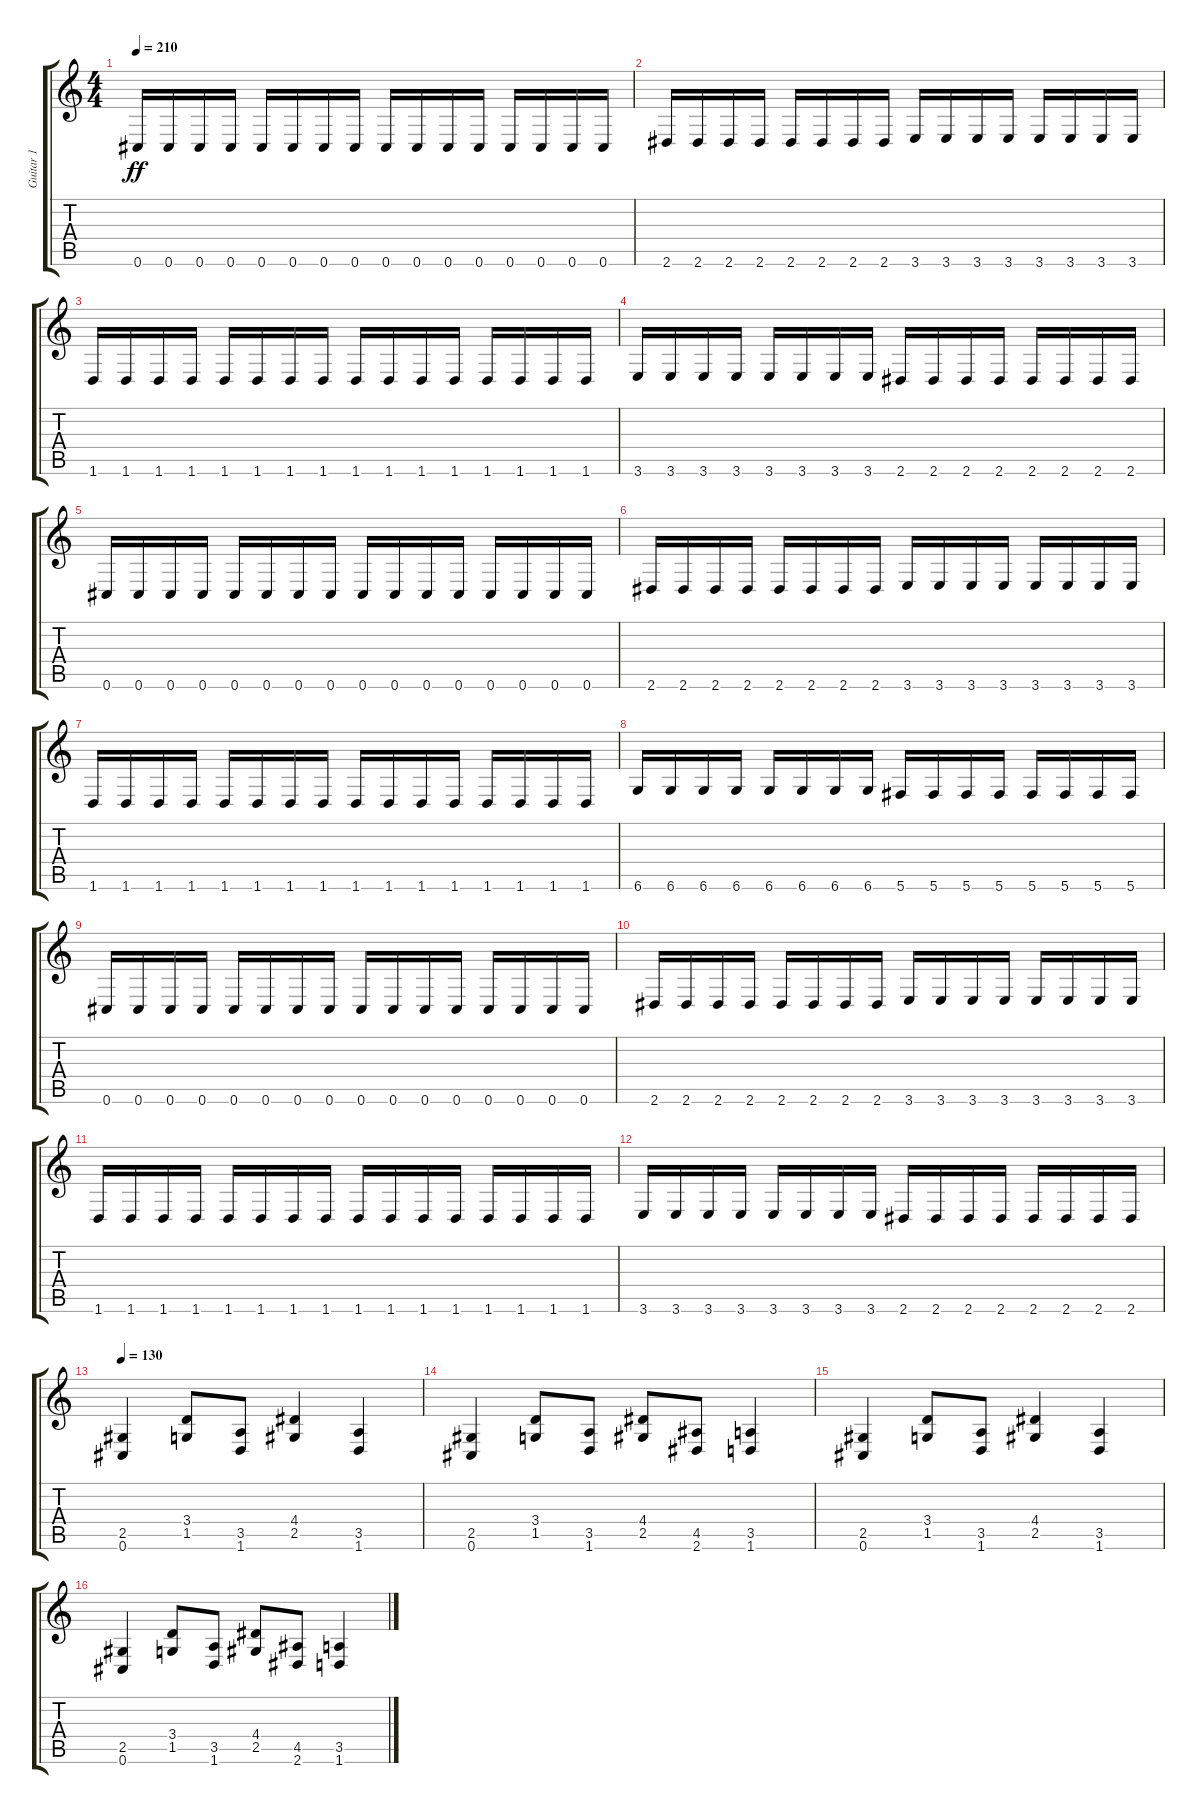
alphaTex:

\track ("Guitar 1" "Guitar 1") {instrument distortionguitar}
\staff {score tabs}
\tuning (Db4 Ab3 E3 B2 Gb2 Db2) {hide}
\ts (4 4)
\tempo 210
\clef g2
\ks c
0.6.16{dy ff} 0.6.16 0.6.16 0.6.16 0.6.16 0.6.16 0.6.16 0.6.16 0.6.16 0.6.16 0.6.16 0.6.16 0.6.16 0.6.16 0.6.16 0.6.16 |
2.6.16 2.6.16 2.6.16 2.6.16 2.6.16 2.6.16 2.6.16 2.6.16 3.6.16 3.6.16 3.6.16 3.6.16 3.6.16 3.6.16 3.6.16 3.6.16 |
1.6.16 1.6.16 1.6.16 1.6.16 1.6.16 1.6.16 1.6.16 1.6.16 1.6.16 1.6.16 1.6.16 1.6.16 1.6.16 1.6.16 1.6.16 1.6.16 |
3.6.16 3.6.16 3.6.16 3.6.16 3.6.16 3.6.16 3.6.16 3.6.16 2.6.16 2.6.16 2.6.16 2.6.16 2.6.16 2.6.16 2.6.16 2.6.16 |
0.6.16 0.6.16 0.6.16 0.6.16 0.6.16 0.6.16 0.6.16 0.6.16 0.6.16 0.6.16 0.6.16 0.6.16 0.6.16 0.6.16 0.6.16 0.6.16 |
2.6.16 2.6.16 2.6.16 2.6.16 2.6.16 2.6.16 2.6.16 2.6.16 3.6.16 3.6.16 3.6.16 3.6.16 3.6.16 3.6.16 3.6.16 3.6.16 |
1.6.16 1.6.16 1.6.16 1.6.16 1.6.16 1.6.16 1.6.16 1.6.16 1.6.16 1.6.16 1.6.16 1.6.16 1.6.16 1.6.16 1.6.16 1.6.16 |
6.6.16 6.6.16 6.6.16 6.6.16 6.6.16 6.6.16 6.6.16 6.6.16 5.6.16 5.6.16 5.6.16 5.6.16 5.6.16 5.6.16 5.6.16 5.6.16 |
0.6.16 0.6.16 0.6.16 0.6.16 0.6.16 0.6.16 0.6.16 0.6.16 0.6.16 0.6.16 0.6.16 0.6.16 0.6.16 0.6.16 0.6.16 0.6.16 |
2.6.16 2.6.16 2.6.16 2.6.16 2.6.16 2.6.16 2.6.16 2.6.16 3.6.16 3.6.16 3.6.16 3.6.16 3.6.16 3.6.16 3.6.16 3.6.16 |
1.6.16 1.6.16 1.6.16 1.6.16 1.6.16 1.6.16 1.6.16 1.6.16 1.6.16 1.6.16 1.6.16 1.6.16 1.6.16 1.6.16 1.6.16 1.6.16 |
3.6.16 3.6.16 3.6.16 3.6.16 3.6.16 3.6.16 3.6.16 3.6.16 2.6.16 2.6.16 2.6.16 2.6.16 2.6.16 2.6.16 2.6.16 2.6.16 |
\tempo 130
(2.5 0.6).4 (3.4 1.5).8 (3.5 1.6).8 (4.4 2.5).4 (3.5 1.6).4 |
(2.5 0.6).4 (3.4 1.5).8 (3.5 1.6).8 (4.4 2.5).8 (4.5 2.6).8 (3.5 1.6).4 |
(2.5 0.6).4 (3.4 1.5).8 (3.5 1.6).8 (4.4 2.5).4 (3.5 1.6).4 |
(2.5 0.6).4 (3.4 1.5).8 (3.5 1.6).8 (4.4 2.5).8 (4.5 2.6).8 (3.5 1.6).4
